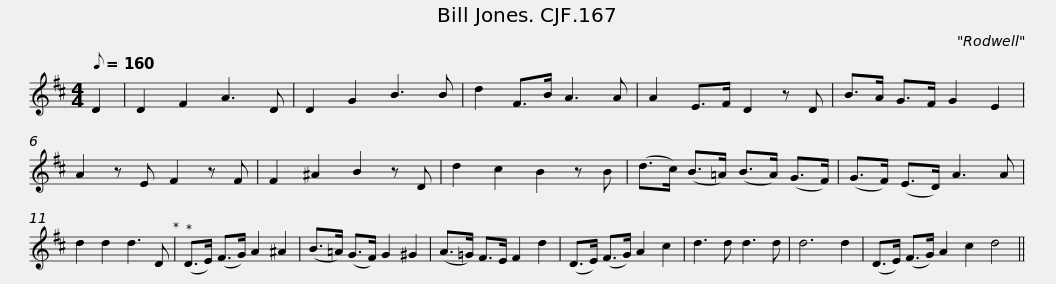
X:1
L:1/8
Q:1/8=160
M:4/4
I:linebreak $
K:D
V:1 treble
V:1
 D2 | D2 F2 A3 D | D2 G2 B3 B | d2 F>B A3 A | A2 E>F D2 z D | %5
 B>A G>F G2 E2 | A2 z E F2 z F |$ F2 ^A2 B2 z D | d2 c2 B2 z B |$ (d>c) (B>=A) (B>A) (G>F) | %10
 (G>F) (E>D) A3 A | d2 d2 d3 D | (D>E) (F>G) A2 ^A2 | (B>=A) (G>F) G2 ^G2 |$ (A>=G) F>E F2 d2 | %15
 (D>E) (F>G) A2 c2 | d3 d d3 d | d6 d2 | (D>E) (F>G) A2 c2 d4 || %19
